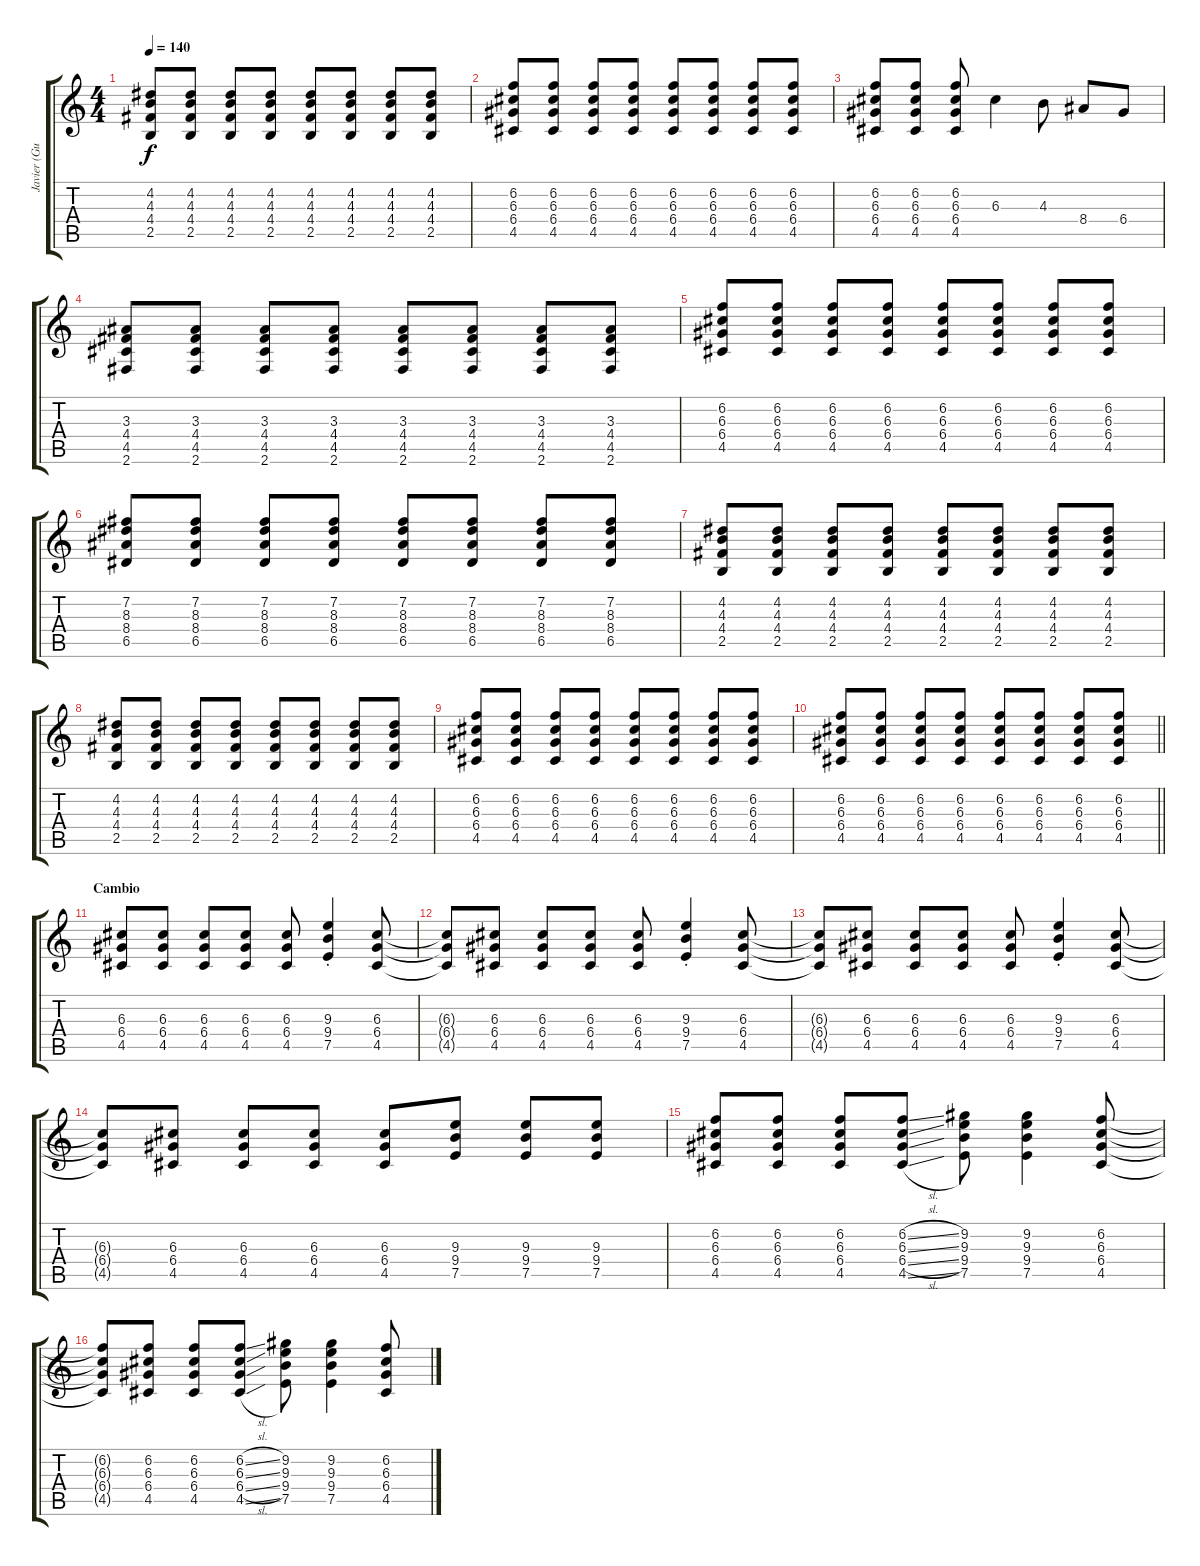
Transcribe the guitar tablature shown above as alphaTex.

\track ("Javier (Guitarra)" "Javier (Gu") {instrument distortionguitar}
\staff {score tabs}
\tuning (E4 B3 G3 D3 A2 E2) {hide}
\ts (4 4)
\tempo 140
\clef g2
\ks aminor
(4.2 4.3 4.4 2.5).8{dy f} (4.2 4.3 4.4 2.5).8 (4.2 4.3 4.4 2.5).8 (4.2 4.3 4.4 2.5).8 (4.2 4.3 4.4 2.5).8 (4.2 4.3 4.4 2.5).8 (4.2 4.3 4.4 2.5).8 (4.2 4.3 4.4 2.5).8 |
(6.2 6.3 6.4 4.5).8 (6.2 6.3 6.4 4.5).8 (6.2 6.3 6.4 4.5).8 (6.2 6.3 6.4 4.5).8 (6.2 6.3 6.4 4.5).8 (6.2 6.3 6.4 4.5).8 (6.2 6.3 6.4 4.5).8 (6.2 6.3 6.4 4.5).8 |
(6.2 6.3 6.4 4.5).8 (6.2 6.3 6.4 4.5).8 (6.2 6.3 6.4 4.5).8 6.3.4 4.3.8 8.4.8 6.4.8 |
(3.3 4.4 4.5 2.6).8{instrument distortionguitar} (3.3 4.4 4.5 2.6).8 (3.3 4.4 4.5 2.6).8 (3.3 4.4 4.5 2.6).8 (3.3 4.4 4.5 2.6).8 (3.3 4.4 4.5 2.6).8 (3.3 4.4 4.5 2.6).8 (3.3 4.4 4.5 2.6).8 |
(6.2 6.3 6.4 4.5).8 (6.2 6.3 6.4 4.5).8 (6.2 6.3 6.4 4.5).8 (6.2 6.3 6.4 4.5).8 (6.2 6.3 6.4 4.5).8 (6.2 6.3 6.4 4.5).8 (6.2 6.3 6.4 4.5).8 (6.2 6.3 6.4 4.5).8 |
(7.2 8.3 8.4 6.5).8 (7.2 8.3 8.4 6.5).8 (7.2 8.3 8.4 6.5).8 (7.2 8.3 8.4 6.5).8 (7.2 8.3 8.4 6.5).8 (7.2 8.3 8.4 6.5).8 (7.2 8.3 8.4 6.5).8 (7.2 8.3 8.4 6.5).8 |
(4.2 4.3 4.4 2.5).8 (4.2 4.3 4.4 2.5).8 (4.2 4.3 4.4 2.5).8 (4.2 4.3 4.4 2.5).8 (4.2 4.3 4.4 2.5).8 (4.2 4.3 4.4 2.5).8 (4.2 4.3 4.4 2.5).8 (4.2 4.3 4.4 2.5).8 |
(4.2 4.3 4.4 2.5).8 (4.2 4.3 4.4 2.5).8 (4.2 4.3 4.4 2.5).8 (4.2 4.3 4.4 2.5).8 (4.2 4.3 4.4 2.5).8 (4.2 4.3 4.4 2.5).8 (4.2 4.3 4.4 2.5).8 (4.2 4.3 4.4 2.5).8 |
(6.2 6.3 6.4 4.5).8 (6.2 6.3 6.4 4.5).8 (6.2 6.3 6.4 4.5).8 (6.2 6.3 6.4 4.5).8 (6.2 6.3 6.4 4.5).8 (6.2 6.3 6.4 4.5).8 (6.2 6.3 6.4 4.5).8 (6.2 6.3 6.4 4.5).8 |
\barLineRight lightlight
(6.2 6.3 6.4 4.5).8 (6.2 6.3 6.4 4.5).8 (6.2 6.3 6.4 4.5).8 (6.2 6.3 6.4 4.5).8 (6.2 6.3 6.4 4.5).8 (6.2 6.3 6.4 4.5).8 (6.2 6.3 6.4 4.5).8 (6.2 6.3 6.4 4.5).8 |
\section ("" "Cambio")
(6.3 6.4 4.5).8 (6.3 6.4 4.5).8 (6.3 6.4 4.5).8 (6.3 6.4 4.5).8 (6.3 6.4 4.5).8 (9.3{st} 9.4{st} 7.5{st}).4 (6.3 6.4 4.5).8 |
(6.3{t} 6.4{t} 4.5{t}).8 (6.3 6.4 4.5).8 (6.3 6.4 4.5).8 (6.3 6.4 4.5).8 (6.3 6.4 4.5).8 (9.3{st} 9.4{st} 7.5{st}).4 (6.3 6.4 4.5).8 |
(6.3{t} 6.4{t} 4.5{t}).8 (6.3 6.4 4.5).8 (6.3 6.4 4.5).8 (6.3 6.4 4.5).8 (6.3 6.4 4.5).8 (9.3{st} 9.4{st} 7.5{st}).4 (6.3 6.4 4.5).8 |
(6.3{t} 6.4{t} 4.5{t}).8 (6.3 6.4 4.5).8 (6.3 6.4 4.5).8 (6.3 6.4 4.5).8 (6.3 6.4 4.5).8 (9.3 9.4 7.5).8 (9.3 9.4 7.5).8 (9.3 9.4 7.5).8 |
(6.2 6.3 6.4 4.5).8 (6.2 6.3 6.4 4.5).8 (6.2 6.3 6.4 4.5).8 (6.2{sl} 6.3{sl} 6.4{sl} 4.5{sl}).8 (9.2 9.3 9.4 7.5).8 (9.2 9.3 9.4 7.5).4 (6.2 6.3 6.4 4.5).8 |
(6.2{t} 6.3{t} 6.4{t} 4.5{t}).8 (6.2 6.3 6.4 4.5).8 (6.2 6.3 6.4 4.5).8 (6.2{sl} 6.3{sl} 6.4{sl} 4.5{sl}).8 (9.2 9.3 9.4 7.5).8 (9.2 9.3 9.4 7.5).4 (6.2 6.3 6.4 4.5).8
